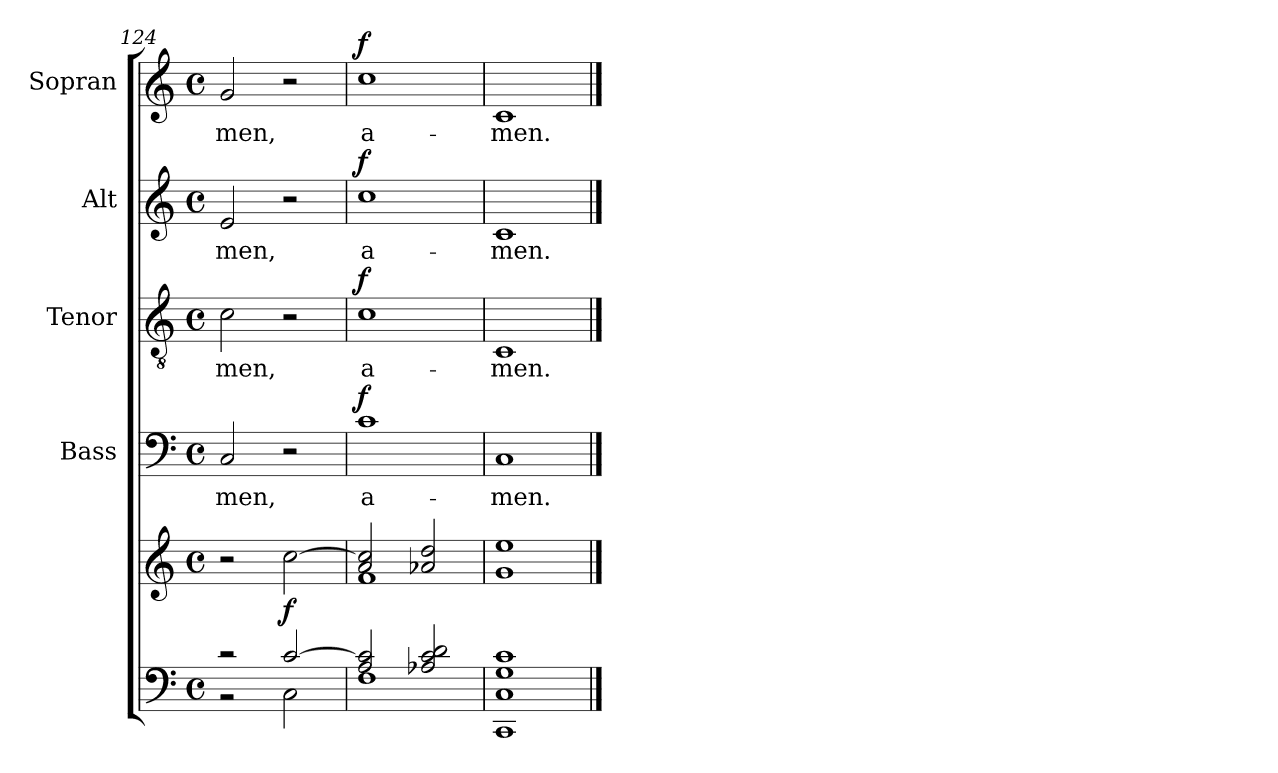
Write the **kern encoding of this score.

**kern	**kern	**dynam	**kern	**text	**dynam	**kern	**text	**dynam	**kern	**text	**dynam	**kern	**text	**dynam
*part5	*part5	*part5	*part4	*part4	*part4	*part3	*part3	*part3	*part2	*part2	*part2	*part1	*part1	*part1
*staff6	*staff5	*staff5/6	*staff4	*staff4	*staff4	*staff3	*staff3	*staff3	*staff2	*staff2	*staff2	*staff1	*staff1	*staff1
*	*	*	*I"Bass	*	*	*I"Tenor	*	*	*I"Alt	*	*	*I"Sopran	*	*
*	*	*	*I'B.	*	*	*I'T.	*	*	*I'A.	*	*	*I'S.	*	*
*clefF4	*clefG2	*	*clefF4	*	*	*clefGv2	*	*	*clefG2	*	*	*clefG2	*	*
*k[]	*k[]	*	*k[]	*	*	*k[]	*	*	*k[]	*	*	*k[]	*	*
*C:	*C:	*	*C:	*	*	*C:	*	*	*C:	*	*	*C:	*	*
*M4/4	*M4/4	*	*M4/4	*	*	*M4/4	*	*	*M4/4	*	*	*M4/4	*	*
*met(c)	*met(c)	*	*met(c)	*	*	*met(c)	*	*	*met(c)	*	*	*met(c)	*	*
=124	=124	=124	=124	=124	=124	=124	=124	=124	=124	=124	=124	=124	=124	=124
*^	*	*	*	*	*	*	*	*	*	*	*	*	*	*
!	!	!	!	!	!LO:LY:b	!	!	!LO:LY:b	!	!	!LO:LY:b	!	!	!LO:LY:b	!
2r	2r	2r	.	2C/	-men,	.	2c\	-men,	.	2e/	-men,	.	2g/	-men,	.
!	!	!	!LO:DY:b	!	!	!	!	!	!	!	!	!	!	!	!
[>2c/	2C\	[2cc\	f	2r	.	.	2r	.	.	2r	.	.	2r	.	.
=125	=125	=125	=125	=125	=125	=125	=125	=125	=125	=125	=125	=125	=125	=125	=125
*	*	*^	*	*	*	*	*	*	*	*	*	*	*	*	*
!	!	!	!	!	!	!LO:LY:b	!LO:DY:a	!	!LO:LY:b	!LO:DY:b	!	!LO:LY:b	!LO:DY:a	!	!LO:LY:b	!LO:DY:a
2A/ 2c/]	1F	2a/ 2cc/]	1f	.	1c	a-	f	1c	a-	f	1cc	a-	f	1cc	a-	f
2A-X/ 2c/ 2d/	.	2a-X/ 2dd/	.	.	.	.	.	.	.	.	.	.	.	.	.	.
=126	=126	=126	=126	=126	=126	=126	=126	=126	=126	=126	=126	=126	=126	=126	=126	=126
!	!	!	!	!	!	!LO:LY:b	!	!	!LO:LY:b	!	!	!LO:LY:b	!	!	!LO:LY:b	!
1G 1c	1CC 1C	1ee	1g	.	1C	-men.	.	1C	-men.	.	1c	-men.	.	1c	-men.	.
*v	*v	*	*	*	*	*	*	*	*	*	*	*	*	*	*	*
*	*v	*v	*	*	*	*	*	*	*	*	*	*	*	*	*
==	==	==	==	==	==	==	==	==	==	==	==	==	==	==
*-	*-	*-	*-	*-	*-	*-	*-	*-	*-	*-	*-	*-	*-	*-
